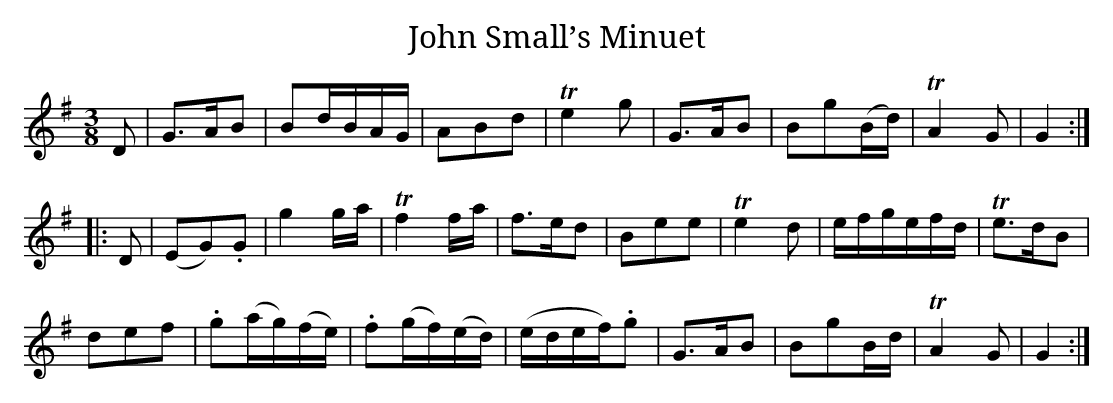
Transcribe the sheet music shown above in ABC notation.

X:1
T:John Small’s Minuet
M:3/8
L:1/8
K:G
D|G>AB|Bd/B/A/G/|ABd|Te2g|G>AB|Bg(B/d/)|TA2G|G2:|
|:D|(EG).G|g2 g/a/|Tf2 f/a/|f>ed|Bee|Te2d|e/f/g/e/f/d/|Te>dB|
def|.g(a/g/)(f/e/)|.f(g/f/)(e/d/)|(e/d/e/f/).g|G>AB|BgB/d/|TA2G|G2:|]
